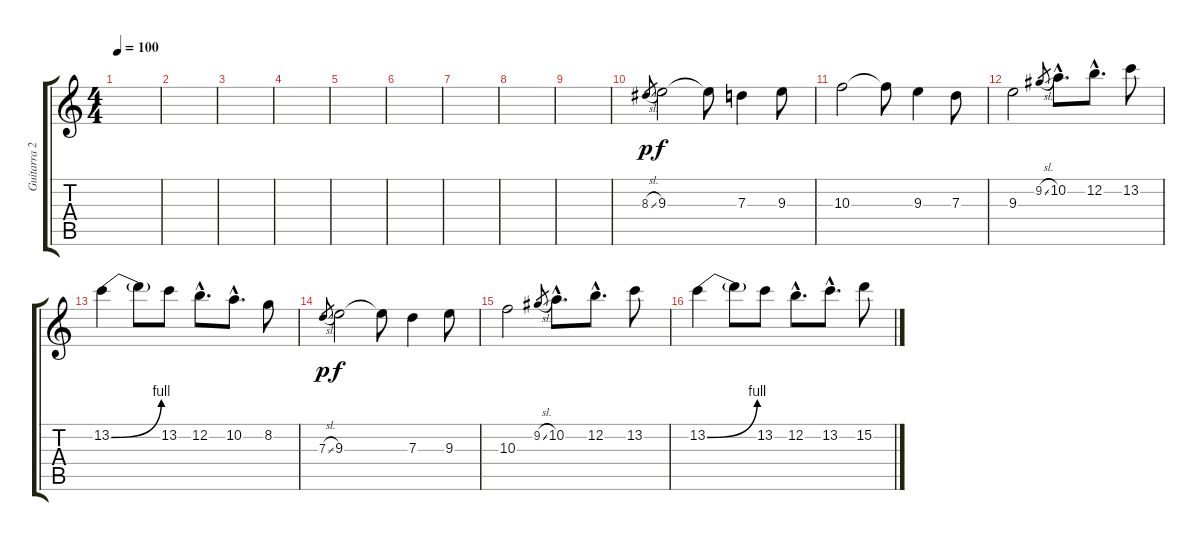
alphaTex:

\track ("Guitarra 2" "Guitarra 2") {instrument overdrivenguitar}
\staff {score tabs}
\tuning (E4 B3 G3 D3 A2 E2) {hide}
\ts (4 4)
\tempo 100
\clef g2
\ks c
|
|
|
|
|
|
|
|
|
8.3{sl}.8{gr dy p} 9.3.2{dy f} 9.3{t}.8 7.3.4 9.3.8 |
10.3.2 10.3{t}.8 9.3.4 7.3.8 |
9.3.2 9.2{sl}.8{gr} 10.2{hac}.8{d} 12.2{hac}.8{d} 13.2.8 |
13.2{be (bend 0 0 60 4)}.4 13.2{t}.8 13.2.8 12.2{hac}.8{d} 10.2{hac}.8{d} 8.2.8 |
7.3{sl}.8{gr dy p} 9.3.2{dy f} 9.3{t}.8 7.3.4 9.3.8 |
10.3.2 9.2{sl}.8{gr} 10.2{hac}.8{d} 12.2{hac}.8{d} 13.2.8 |
13.2{be (bend 0 0 60 4)}.4 13.2{t}.8 13.2.8 12.2{hac}.8{d} 13.2{hac}.8{d} 15.2.8
